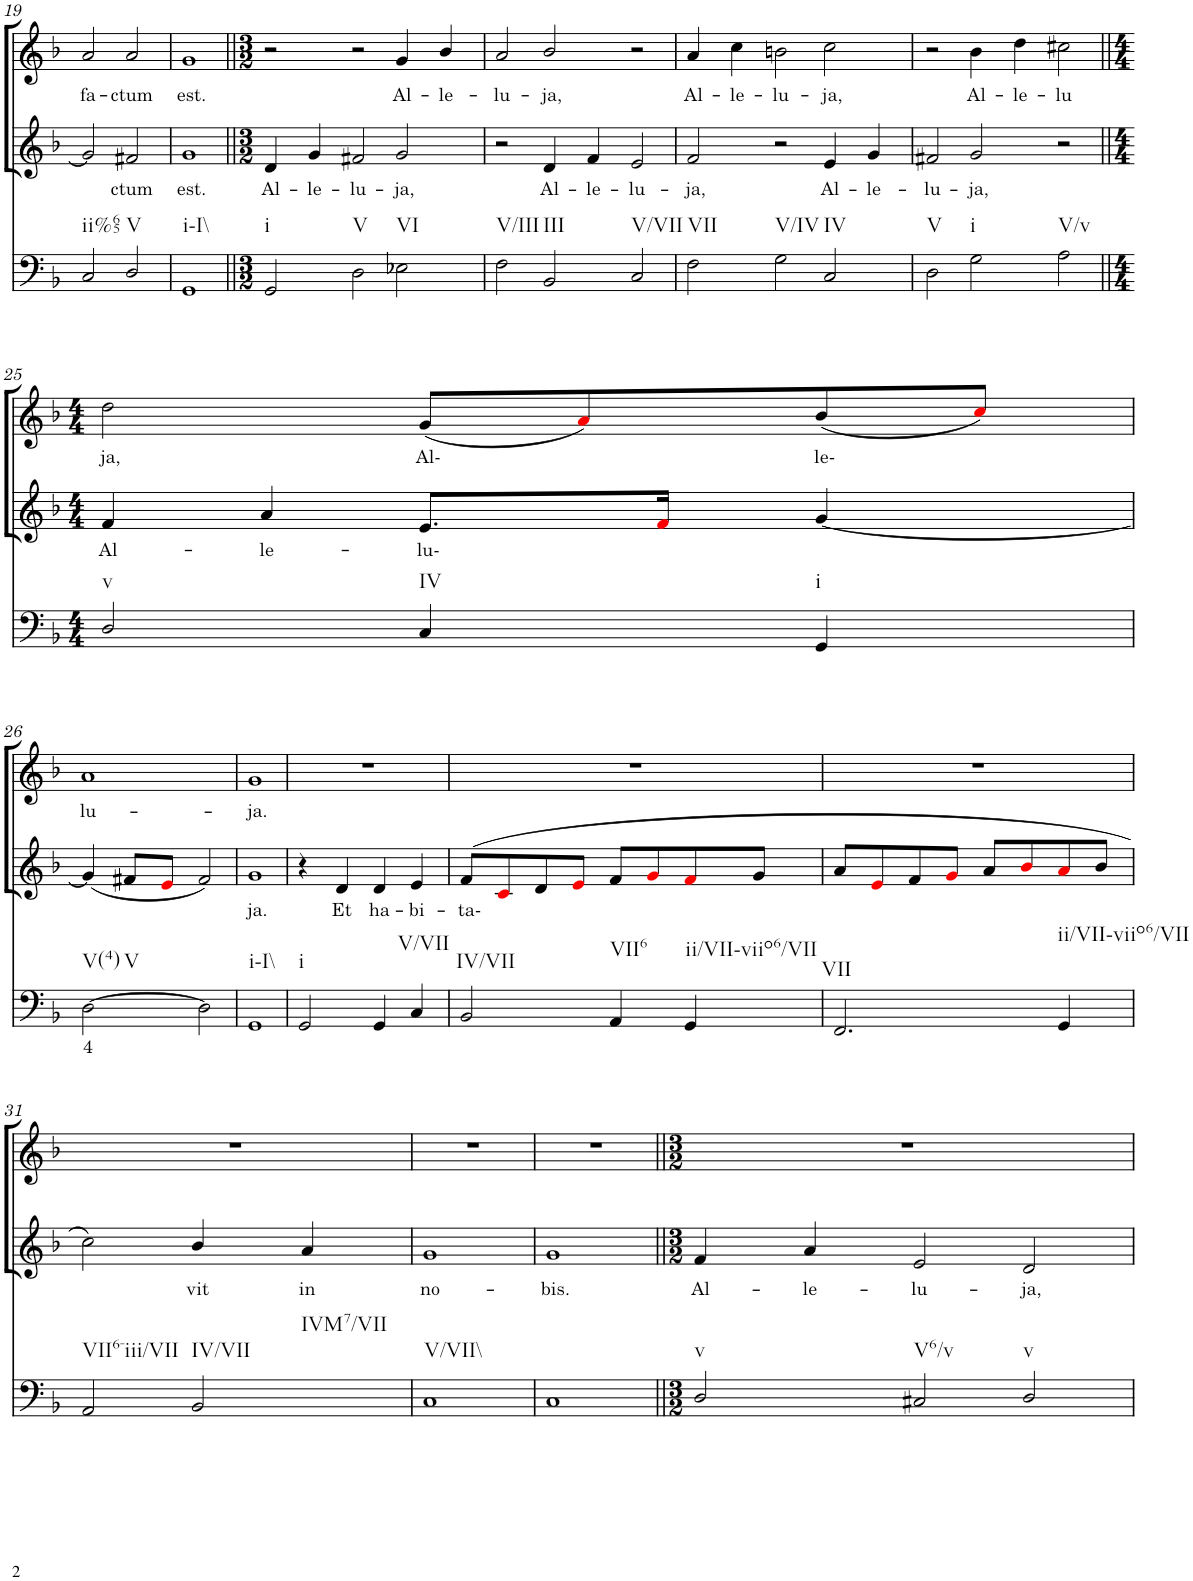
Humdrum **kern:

**kern	**text	**kern	**text	**kern	**text
*part3	*part3	*part2	*part2	*part1	*part1
*staff3	*staff3	*staff2	*staff2	*staff1	*staff1
*I"Continuo	*	*I"Soprano II	*	*I"Soprano I	*
!!LO:PB:g=z
*clefF4	*	*clefG2	*	*clefG2	*
*k[b-]	*	*k[b-]	*	*k[b-]	*
*M4/4	*	*M4/4	*	*M4/4	*
=19	=19	=19	=19	=19	=19
!LO:TX:b:t=ii%65	!	!	!	!	!
!	!	!	!	!	!LO:LY:b
2C/	.	2g/]	.	2a/	fa-
!LO:TX:b:t=V	!	!	!	!	!
!	!	!	!LO:LY:b	!	!LO:LY:b
2D/	.	2f#X/	ctum	2a/	ctum
=20	=20	=20	=20	=20	=20
!LO:TX:b:t=i\\-I\\	!	!	!	!	!
!	!	!	!LO:LY:b	!	!LO:LY:b
1GG	.	1g	est.	1g	est.
=21||	=21||	=21||	=21||	=21||	=21||
*M3/2	*	*M3/2	*	*M3/2	*
!LO:TX:b:t=i	!	!	!	!	!
!	!	!	!LO:LY:b	!	!
2GG/	.	4d/	Al-	2r	.
!	!	!	!LO:LY:b	!	!
.	.	4g/	le-	.	.
!LO:TX:b:t=V	!	!	!	!	!
!	!	!	!LO:LY:b	!	!
2D\	.	2f#X/	lu-	2r	.
!LO:TX:b:t=VI	!	!	!	!	!
!	!	!	!LO:LY:b	!	!LO:LY:b
2E-X\	.	2g/	ja,	4g/	Al-
!	!	!	!	!	!LO:LY:b
.	.	.	.	4b-/	le-
=22	=22	=22	=22	=22	=22
!LO:TX:b:t=V/III	!	!	!	!	!
!	!	!	!	!	!LO:LY:b
2F\	.	2r	.	2a/	lu-
!LO:TX:b:t=III	!	!	!	!	!
!	!	!	!LO:LY:b	!	!LO:LY:b
2BB-/	.	4d/	Al-	2b-/	ja,
!	!	!	!LO:LY:b	!	!
.	.	4f/	le-	.	.
!LO:TX:b:t=V/VII	!	!	!	!	!
!	!	!	!LO:LY:b	!	!
2C/	.	2e/	lu-	2r	.
=23	=23	=23	=23	=23	=23
!LO:TX:b:t=VII	!	!	!	!	!
!	!	!	!LO:LY:b	!	!LO:LY:b
2F\	.	2f/	ja,	4a/	Al-
!	!	!	!	!	!LO:LY:b
.	.	.	.	4cc\	le-
!LO:TX:b:t=V/IV	!	!	!	!	!
!	!	!	!	!	!LO:LY:b
2G\	.	2r	.	2bn\	lu-
!LO:TX:b:t=IV	!	!	!	!	!
!	!	!	!LO:LY:b	!	!LO:LY:b
2C/	.	4e/	Al-	2cc\	ja,
!	!	!	!LO:LY:b	!	!
.	.	4g/	le-	.	.
=24	=24	=24	=24	=24	=24
!LO:TX:b:t=V	!	!	!	!	!
!	!	!	!LO:LY:b	!	!
2D\	.	2f#X/	lu-	2r	.
!LO:TX:b:t=i	!	!	!	!	!
!	!	!	!LO:LY:b	!	!LO:LY:b
2G\	.	2g/	ja,	4b-\	Al-
!	!	!	!	!	!LO:LY:b
.	.	.	.	4dd\	le-
!LO:TX:b:t=V/v	!	!	!	!	!
!	!	!	!	!	!LO:LY:b
2A\	.	2r	.	2cc#X\	lu
!!LO:LB:g=z
=25||	=25||	=25||	=25||	=25||	=25||
*M4/4	*	*M4/4	*	*M4/4	*
!LO:TX:b:t=v	!	!	!	!	!
!	!	!	!LO:LY:b	!	!LO:LY:b
2D/	.	4f/	Al-	2dd\	ja,
!	!	!	!LO:LY:b	!	!
.	.	4a/	le-	.	.
!LO:TX:b:t=IV	!	!	!	!	!
!	!	!	!LO:LY:b	!	!LO:LY:b
4C/	.	8.e/L	lu-	(8g/L	Al-
.	.	.	.	8ai/)	.
.	.	16fi/Jk	.	.	.
!LO:TX:b:t=i	!	!	!	!	!
!	!	!	!	!	!LO:LY:b
4GG/	.	[4g/	.	(8b-/	le-
.	.	.	.	8cci/J)	.
!!LO:LB:g=z
=26	=26	=26	=26	=26	=26
!LO:TX:b:t=V(4)	!	!	!	!	!
!LO:TX:b:t=V	!	!	!	!	!
!	!LO:LY:b	!	!	!	!LO:LY:b
[2D\	4	(4g/]	.	1a	lu-
.	.	8f#X/L	.	.	.
.	.	8ei/J	.	.	.
2D\]	.	2f#/)	.	.	.
=27	=27	=27	=27	=27	=27
!LO:TX:b:t=i\\-I\\	!	!	!	!	!
!	!	!	!LO:LY:b	!	!LO:LY:b
1GG	.	1g	ja.	1g	ja.
=28	=28	=28	=28	=28	=28
!LO:TX:b:t=i	!	!	!	!	!
2GG/	.	4r	.	1r	.
!	!	!	!LO:LY:b	!	!
.	.	4d/	Et	.	.
!	!	!	!LO:LY:b	!	!
4GG/	.	4d/	ha-	.	.
!LO:TX:b:t=V/VII	!	!	!	!	!
!	!	!	!LO:LY:b	!	!
4C/	.	4e/	bi-	.	.
=29	=29	=29	=29	=29	=29
!LO:TX:b:t=IV/VII	!	!	!	!	!
!	!	!	!LO:LY:b	!	!
2BB-/	.	(8f/L	ta-	1r	.
.	.	8ci/	.	.	.
.	.	8d/	.	.	.
.	.	8ei/J	.	.	.
!LO:TX:b:t=VII6	!	!	!	!	!
4AA/	.	8f/L	.	.	.
.	.	8gi/	.	.	.
!LO:TX:b:t=ii/VII-viio6/VII	!	!	!	!	!
4GG/	.	8fi/	.	.	.
.	.	8g/J	.	.	.
=30	=30	=30	=30	=30	=30
!LO:TX:b:t=VII	!	!	!	!	!
2.FF/	.	8a/L	.	1r	.
.	.	8ei/	.	.	.
.	.	8f/	.	.	.
.	.	8gi/J	.	.	.
.	.	8a/L	.	.	.
.	.	8b-i/	.	.	.
!LO:TX:b:t=ii/VII-viio6/VII	!	!	!	!	!
4GG/	.	8ai/	.	.	.
.	.	8b-/J	.	.	.
!!LO:LB:g=z
=31	=31	=31	=31	=31	=31
!LO:TX:b:t=VII6-iii/VII	!	!	!	!	!
2AA/	.	2cc\)	.	1r	.
!LO:TX:b:t=IV/VII	!	!	!	!	!
!LO:TX:b:t=IVM7/VII	!	!	!	!	!
!	!	!	!LO:LY:b	!	!
2BB-/	.	4b-/	vit	.	.
!	!	!	!LO:LY:b	!	!
.	.	4a/	in	.	.
=32	=32	=32	=32	=32	=32
!LO:TX:b:t=V/VII\\	!	!	!	!	!
!	!	!	!LO:LY:b	!	!
1C	.	1g	no-	1r	.
=33	=33	=33	=33	=33	=33
!	!	!	!LO:LY:b	!	!
1C	.	1g	bis.	1r	.
=34||	=34||	=34||	=34||	=34||	=34||
*M3/2	*	*M3/2	*	*M3/2	*
!LO:TX:b:t=v	!	!	!	!	!
!	!	!	!LO:LY:b	!	!
2D/	.	4f/	Al-	1.r	.
!	!	!	!LO:LY:b	!	!
.	.	4a/	le-	.	.
!LO:TX:b:t=V6/v	!	!	!	!	!
!	!	!	!LO:LY:b	!	!
2C#X/	.	2e/	lu-	.	.
!LO:TX:b:t=v	!	!	!	!	!
!	!	!	!LO:LY:b	!	!
2D/	.	2d/	ja,	.	.
=	=	=	=	=	=
*-	*-	*-	*-	*-	*-
